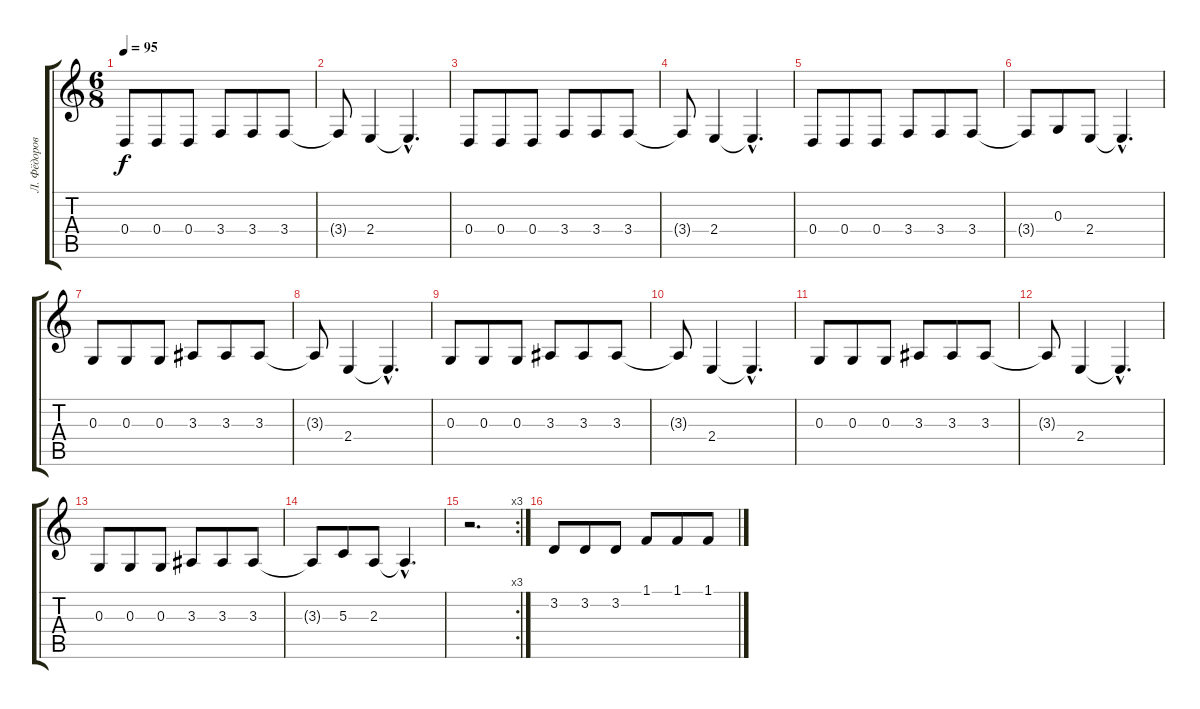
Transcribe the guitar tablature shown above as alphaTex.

\track ("Л. Фёдоров" "Л. Фёдоров") {instrument violin}
\staff {score tabs}
\tuning (E4 B3 G3 D3 A2 E2) {hide}
\ts (6 8)
\tempo 95
\clef g2
\ks c
0.4.8{dy f} 0.4.8 0.4.8 3.4.8 3.4.8 3.4.8 |
3.4{t}.8 2.4.4 2.4{hac t}.4{d} |
0.4.8 0.4.8 0.4.8 3.4.8 3.4.8 3.4.8 |
3.4{t}.8 2.4.4 2.4{hac t}.4{d} |
0.4.8 0.4.8 0.4.8 3.4.8 3.4.8 3.4.8 |
3.4{t}.8 0.3.8 2.4.8 2.4{hac t}.4{d} |
0.3.8 0.3.8 0.3.8 3.3.8 3.3.8 3.3.8 |
3.3{t}.8 2.4.4 2.4{hac t}.4{d} |
0.3.8 0.3.8 0.3.8 3.3.8 3.3.8 3.3.8 |
3.3{t}.8 2.4.4 2.4{hac t}.4{d} |
0.3.8 0.3.8 0.3.8 3.3.8 3.3.8 3.3.8 |
3.3{t}.8 2.4.4 2.4{hac t}.4{d} |
0.3.8 0.3.8 0.3.8 3.3.8 3.3.8 3.3.8 |
3.3{t}.8 5.3.8 2.3.8 2.3{hac t}.4{d} |
\rc 3
r.2{d} |
3.2.8 3.2.8 3.2.8 1.1.8 1.1.8 1.1.8
